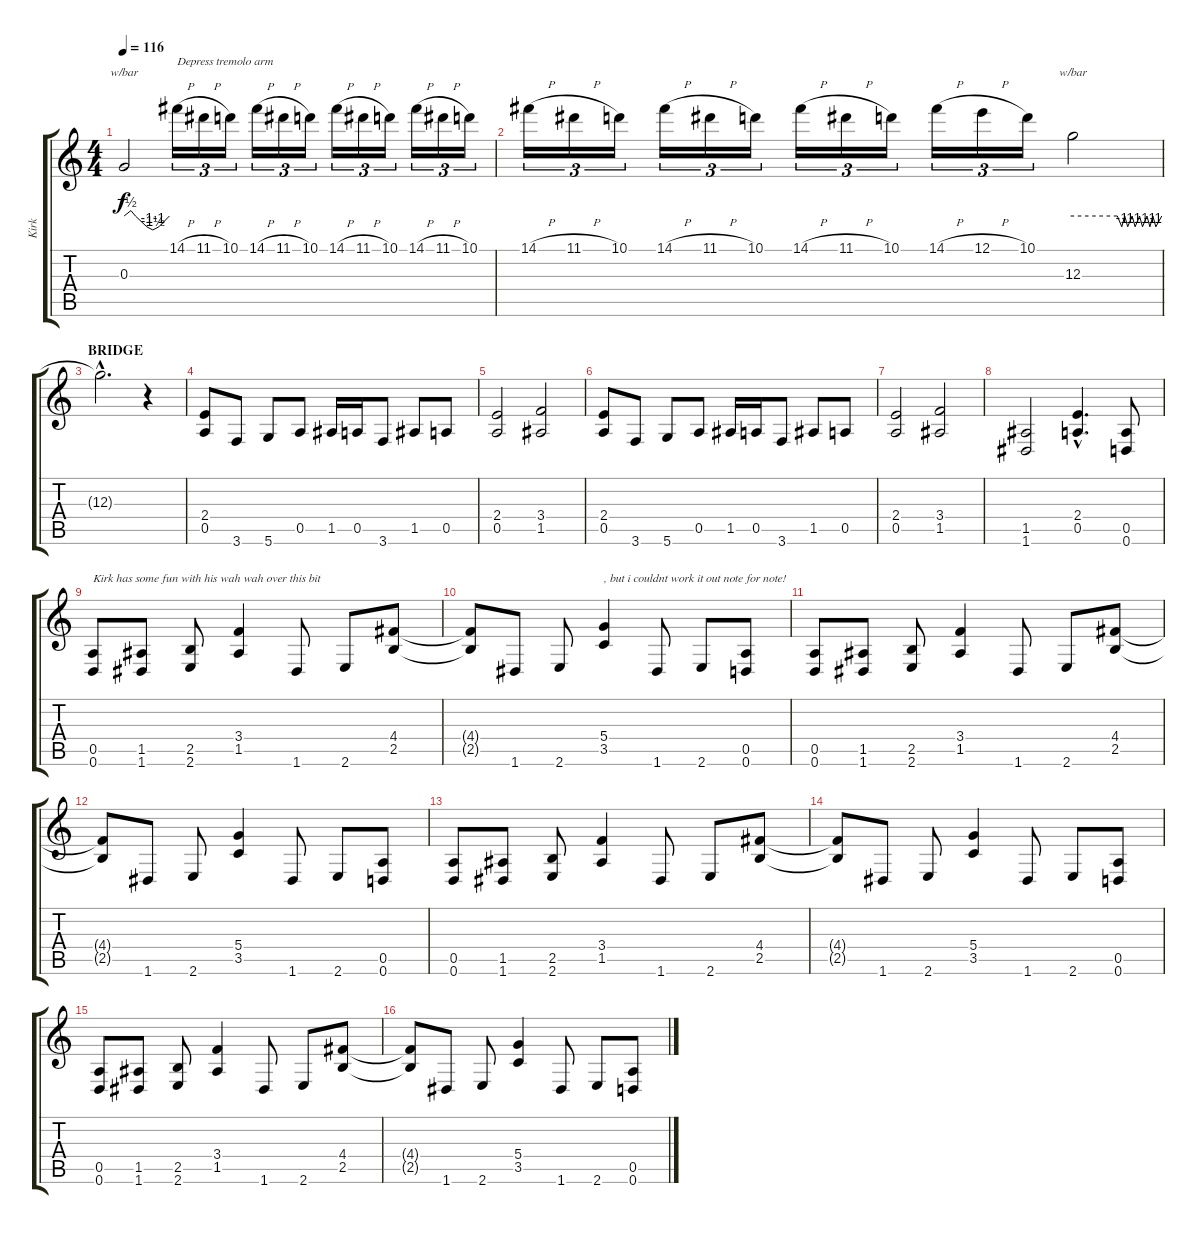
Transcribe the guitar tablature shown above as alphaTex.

\track ("Kirk" "Kirk") {instrument distortionguitar}
\staff {score tabs}
\tuning (E4 B3 G3 D3 A2 D2) {hide}
\ts (4 4)
\tempo 116
\clef g2
\ks c
0.3.2{tbe (custom default 0 0 9 2 15 0 30 -4 38 -6 46 -4 60 0) dy f} 14.1{h}.16{tu (3 2) txt "Depress tremolo arm"} 11.1{h}.16{tu (3 2)} 10.1.16{tu (3 2)} 14.1{h}.16{tu (3 2)} 11.1{h}.16{tu (3 2)} 10.1.16{tu (3 2)} 14.1{h}.16{tu (3 2)} 11.1{h}.16{tu (3 2)} 10.1.16{tu (3 2)} 14.1{h}.16{tu (3 2)} 11.1{h}.16{tu (3 2)} 10.1.16{tu (3 2)} |
14.1{h}.16{tu (3 2)} 11.1{h}.16{tu (3 2)} 10.1.16{tu (3 2)} 14.1{h}.16{tu (3 2)} 11.1{h}.16{tu (3 2)} 10.1.16{tu (3 2)} 14.1{h}.16{tu (3 2)} 11.1{h}.16{tu (3 2)} 10.1.16{tu (3 2)} 14.1{h}.16{tu (3 2)} 12.1{h}.16{tu (3 2)} 10.1.16{tu (3 2)} 12.3.2{tbe (custom default 0 0 30 0 33 -4 35 0 37 -4 40 0 42 -4 45 0 47 -4 50 0 52 -4 54 0 56 -4 60 0)} |
\section ("" "BRIDGE")
12.3{hac t}.2{d} r.4 |
(2.4 0.5).8 3.6.8 5.6.8 0.5.8 1.5.16 0.5.16 3.6.8 1.5.8 0.5.8 |
(2.4 0.5).2 (3.4 1.5).2 |
(2.4 0.5).8 3.6.8 5.6.8 0.5.8 1.5.16 0.5.16 3.6.8 1.5.8 0.5.8 |
(2.4 0.5).2 (3.4 1.5).2 |
(1.5 1.6).2 (2.4{hac} 0.5{hac}).4{d} (0.5 0.6).8 |
(0.5 0.6).8{txt "Kirk has some fun with his wah wah over this bit"} (1.5 1.6).8 (2.5 2.6).8 (3.4 1.5).4 1.6.8 2.6.8 (4.4 2.5).8 |
(4.4{t} 2.5{t}).8 1.6.8 2.6.8 (5.4 3.5).4{txt ", but i couldnt work it out note for note!"} 1.6.8 2.6.8 (0.5 0.6).8 |
(0.5 0.6).8 (1.5 1.6).8 (2.5 2.6).8 (3.4 1.5).4 1.6.8 2.6.8 (4.4 2.5).8 |
(4.4{t} 2.5{t}).8 1.6.8 2.6.8 (5.4 3.5).4 1.6.8 2.6.8 (0.5 0.6).8 |
(0.5 0.6).8 (1.5 1.6).8 (2.5 2.6).8 (3.4 1.5).4 1.6.8 2.6.8 (4.4 2.5).8 |
(4.4{t} 2.5{t}).8 1.6.8 2.6.8 (5.4 3.5).4 1.6.8 2.6.8 (0.5 0.6).8 |
(0.5 0.6).8 (1.5 1.6).8 (2.5 2.6).8 (3.4 1.5).4 1.6.8 2.6.8 (4.4 2.5).8 |
(4.4{t} 2.5{t}).8 1.6.8 2.6.8 (5.4 3.5).4 1.6.8 2.6.8 (0.5 0.6).8
